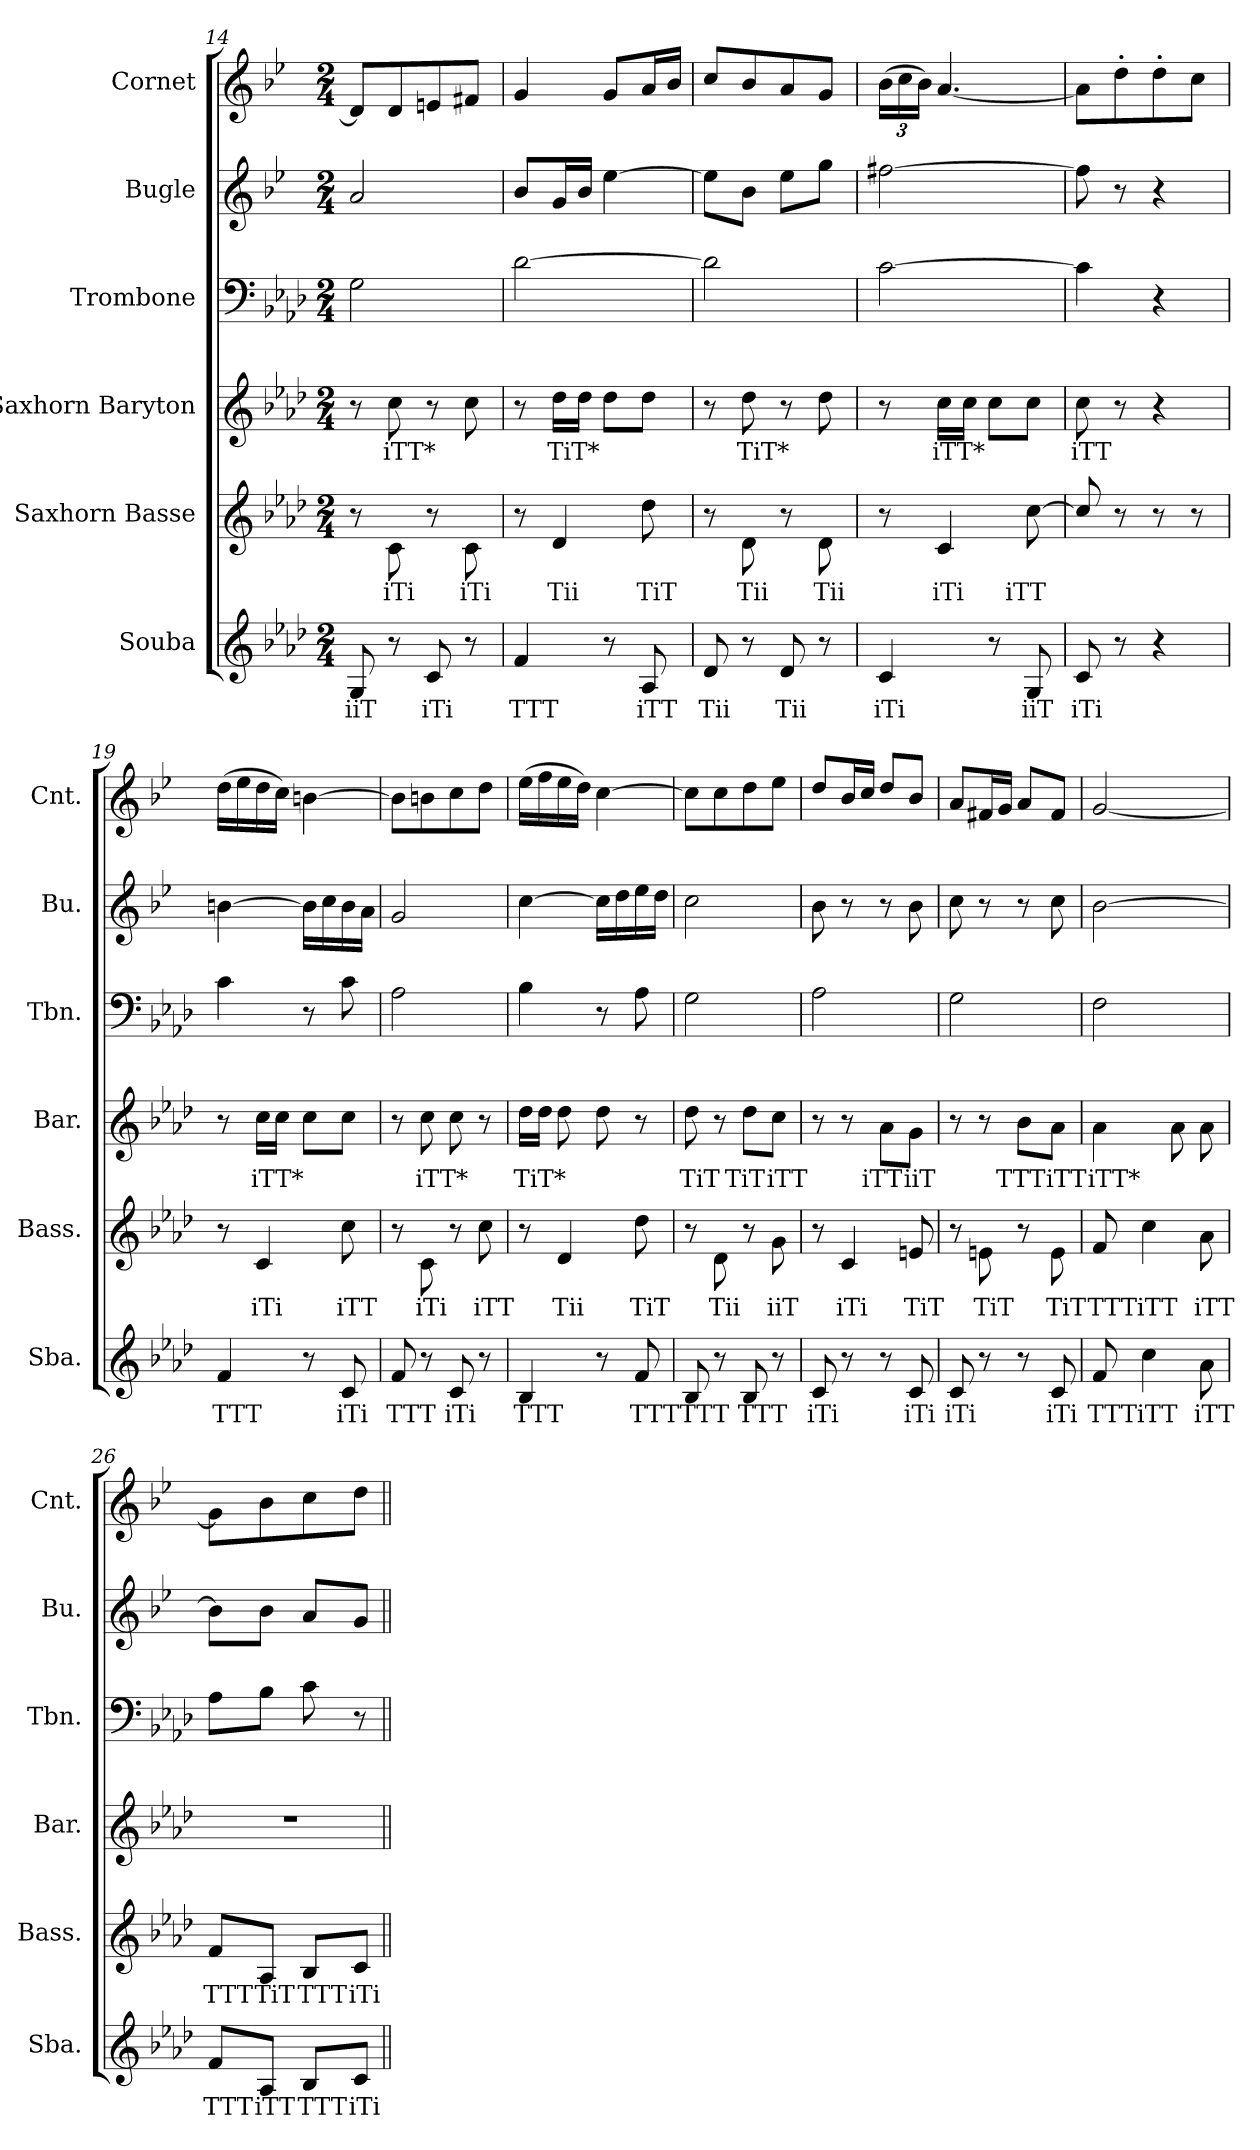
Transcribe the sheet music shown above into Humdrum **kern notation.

**kern	**text	**kern	**text	**kern	**text	**kern	**kern	**kern
*part6	*part6	*part5	*part5	*part4	*part4	*part3	*part2	*part1
*staff6	*staff6	*staff5	*staff5	*staff4	*staff4	*staff3	*staff2	*staff1
*I"Souba	*	*I"Saxhorn Basse	*	*I"Saxhorn Baryton	*	*I"Trombone	*I"Bugle	*I"Cornet
*I'Sba.	*	*I'Bass.	*	*I'Bar.	*	*I'Tbn.	*I'Bu.	*I'Cnt.
*clefG2	*	*clefG2	*	*clefG2	*	*clefF4	*clefG2	*clefG2
*ITrd15c26	*	*ITrd8c14	*	*ITrd8c14	*	*	*ITrd1c2	*ITrd1c2
*k[b-e-a-d-]	*	*k[b-e-a-d-]	*	*k[b-e-a-d-]	*	*k[b-e-a-d-]	*k[b-e-a-d-]	*k[b-e-a-d-]
*M2/4	*	*M2/4	*	*M2/4	*	*M2/4	*M2/4	*M2/4
=14	=14	=14	=14	=14	=14	=14	=14	=14
!	!LO:LY:b	!	!	!	!	!	!	!
8GGG/	iiT	8r	.	8r	.	2G\	2g/	8c/L]
!	!	!	!LO:LY:b	!	!LO:LY:b	!	!	!
8r	.	8C\	iTi	8c\	iTT*	.	.	8c/
!	!LO:LY:b	!	!	!	!	!	!	!
8CC/	iTi	8r	.	8r	.	.	.	8dn/
!	!	!	!LO:LY:b	!	!	!	!	!
8r	.	8C\	iTi	8c\	.	.	.	8en/J
=15	=15	=15	=15	=15	=15	=15	=15	=15
!	!LO:LY:b	!	!	!	!	!	!	!
4FF/	TTT	8r	.	8r	.	[2d-\	8a-/L	4f/
!	!	!	!LO:LY:b	!	!LO:LY:b	!	!	!
.	.	4D-/	Tii	16d-\LL	TiT*	.	16f/L	.
.	.	.	.	16d-\JJ	.	.	16a-/JJ	.
8r	.	.	.	8d-\L	.	.	[4dd-\	8f/L
!	!LO:LY:b	!	!LO:LY:b	!	!	!	!	!
8AAA-/	iTT	8d-\	TiT	8d-\J	.	.	.	16g/L
.	.	.	.	.	.	.	.	16a-/JJ
=16	=16	=16	=16	=16	=16	=16	=16	=16
!	!LO:LY:b	!	!	!	!	!	!	!
8DD-/	Tii	8r	.	8r	.	2d-\]	8dd-\L]	8b-/L
!	!	!	!LO:LY:b	!	!LO:LY:b	!	!	!
8r	.	8D-\	Tii	8d-\	TiT*	.	8a-\J	8a-/
!	!LO:LY:b	!	!	!	!	!	!	!
8DD-/	Tii	8r	.	8r	.	.	8dd-\L	8g/
!	!	!	!LO:LY:b	!	!	!	!	!
8r	.	8D-\	Tii	8d-\	.	.	8ff\J	8f/J
!!LO:LB:g=z
=17	=17	=17	=17	=17	=17	=17	=17	=17
!	!LO:LY:b	!	!	!	!	!	!	!
*	*	*	*	*	*	*	*	*Xbrackettup
4CC/	iTi	8r	.	8r	.	[2c\	[2een\	(>24a-\LL
.	.	.	.	.	.	.	.	24b-\
.	.	.	.	.	.	.	.	24a-\JJ)
!	!	!	!LO:LY:b	!	!LO:LY:b	!	!	!
.	.	4C/	iTi	16c\LL	iTT*	.	.	[4.g/
.	.	.	.	16c\JJ	.	.	.	.
8r	.	.	.	8c\L	.	.	.	.
!	!LO:LY:b	!	!LO:LY:b	!	!	!	!	!
8GGG/	iiT	[8c\	iTT	8c\J	.	.	.	.
=18	=18	=18	=18	=18	=18	=18	=18	=18
!	!LO:LY:b	!	!	!	!LO:LY:b	!	!	!
8CC/	iTi	8c/]	.	8c\	iTT	4c\]	8ee\]	8g\L]
8r	.	8r	.	8r	.	.	8r	8cc'\
4r	.	8r	.	4r	.	4r	4r	8cc'\
.	.	8r	.	.	.	.	.	8b-\J
=19	=19	=19	=19	=19	=19	=19	=19	=19
!	!LO:LY:b	!	!	!	!	!	!	!
4FF/	TTT	8r	.	8r	.	4c\	[4an\	(>16cc\LL
.	.	.	.	.	.	.	.	16dd-\
!	!	!	!LO:LY:b	!	!LO:LY:b	!	!	!
.	.	4C/	iTi	16c\LL	iTT*	.	.	16cc\
.	.	.	.	16c\JJ	.	.	.	16b-\JJ)
8r	.	.	.	8c\L	.	8r	16a\LL]	[4an\
.	.	.	.	.	.	.	16b-\	.
!	!LO:LY:b	!	!LO:LY:b	!	!	!	!	!
8CC/	iTi	8c\	iTT	8c\J	.	8c\	16a\	.
.	.	.	.	.	.	.	16g\JJ	.
=20	=20	=20	=20	=20	=20	=20	=20	=20
!	!LO:LY:b	!	!	!	!	!	!	!
8FF/	TTT	8r	.	8r	.	2A-\	2f/	8a\L]
!	!	!	!LO:LY:b	!	!LO:LY:b	!	!	!
8r	.	8C\	iTi	8c\	iTT*	.	.	8an\
!	!LO:LY:b	!	!	!	!	!	!	!
8CC/	iTi	8r	.	8c\	.	.	.	8b-\
!	!	!	!LO:LY:b	!	!	!	!	!
8r	.	8c\	iTT	8r	.	.	.	8cc\J
!!LO:PB:g=z
=21	=21	=21	=21	=21	=21	=21	=21	=21
!	!LO:LY:b	!	!	!	!LO:LY:b	!	!	!
4BBB-/	TTT	8r	.	16d-\LL	TiT*	4B-\	[4b-\	(>16dd-\LL
.	.	.	.	16d-\JJ	.	.	.	16ee-\
!	!	!	!LO:LY:b	!	!	!	!	!
.	.	4D-/	Tii	8d-\	.	.	.	16dd-\
.	.	.	.	.	.	.	.	16cc\JJ)
8r	.	.	.	8d-\	.	8r	16b-\LL]	[4b-\
.	.	.	.	.	.	.	16cc\	.
!	!LO:LY:b	!	!LO:LY:b	!	!	!	!	!
8FF/	TTT	8d-\	TiT	8r	.	8A-\	16dd-\	.
.	.	.	.	.	.	.	16cc\JJ	.
=22	=22	=22	=22	=22	=22	=22	=22	=22
!	!LO:LY:b	!	!	!	!LO:LY:b	!	!	!
8BBB-/	TTT	8r	.	8d-\	TiT	2G\	2b-\	8b-\L]
!	!	!	!LO:LY:b	!	!	!	!	!
8r	.	8D-\	Tii	8r	.	.	.	8b-\
!	!LO:LY:b	!	!	!	!LO:LY:b	!	!	!
8BBB-/	TTT	8r	.	8d-\L	TiT	.	.	8cc\
!	!	!	!LO:LY:b	!	!LO:LY:b	!	!	!
8r	.	8G\	iiT	8c\J	iTT	.	.	8dd-\J
=23	=23	=23	=23	=23	=23	=23	=23	=23
!	!LO:LY:b	!	!	!	!	!	!	!
8CC/	iTi	8r	.	8r	.	2A-\	8a-\	8cc/L
!	!	!	!LO:LY:b	!	!	!	!	!
8r	.	4C/	iTi	8r	.	.	8r	16a-/L
.	.	.	.	.	.	.	.	16b-/JJ
!	!	!	!	!	!LO:LY:b	!	!	!
8r	.	.	.	8A-\L	iTT	.	8r	8cc/L
!	!LO:LY:b	!	!LO:LY:b	!	!LO:LY:b	!	!	!
8CC/	iTi	8En/	TiT	8G\J	iiT	.	8a-\	8a-/J
=24	=24	=24	=24	=24	=24	=24	=24	=24
!	!LO:LY:b	!	!	!	!	!	!	!
8CC/	iTi	8r	.	8r	.	2G\	8b-\	8g/L
!	!	!	!LO:LY:b	!	!	!	!	!
8r	.	8En\	TiT	8r	.	.	8r	16en/L
.	.	.	.	.	.	.	.	16f/JJ
!	!	!	!	!	!LO:LY:b	!	!	!
8r	.	8r	.	8B-\L	TTT	.	8r	8g/L
!	!LO:LY:b	!	!LO:LY:b	!	!LO:LY:b	!	!	!
8CC/	iTi	8E\	TiT	8A-\J	iTT	.	8b-\	8e/J
!!LO:LB:g=z
=25	=25	=25	=25	=25	=25	=25	=25	=25
!	!LO:LY:b	!	!LO:LY:b	!	!LO:LY:b	!	!	!
8FF/	TTT	8F/	TTT	4A-\	iTT*	2F\	[2a-\	[2f/
!	!LO:LY:b	!	!LO:LY:b	!	!	!	!	!
4C\	iTT	4c\	iTT	.	.	.	.	.
.	.	.	.	8A-\	.	.	.	.
!	!LO:LY:b	!	!LO:LY:b	!	!	!	!	!
8AA-\	iTT	8A-\	iTT	8A-\	.	.	.	.
=26	=26	=26	=26	=26	=26	=26	=26	=26
!	!LO:LY:b	!	!LO:LY:b	!	!	!	!	!
8FF/L	TTT	8F/L	TTT	2r	.	8A-\L	8a-\L]	8f\L]
!	!LO:LY:b	!	!LO:LY:b	!	!	!	!	!
8AAA-/J	iTT	8AA-/J	TiT	.	.	8B-\J	8a-\J	8a-\
!	!LO:LY:b	!	!LO:LY:b	!	!	!	!	!
8BBB-/L	TTT	8BB-/L	TTT	.	.	8c\	8g/L	8b-\
!	!LO:LY:b	!	!LO:LY:b	!	!	!	!	!
8CC/J	iTi	8C/J	iTi	.	.	8r	8f/J	8cc\J
=||	=||	=||	=||	=||	=||	=||	=||	=||
*-	*-	*-	*-	*-	*-	*-	*-	*-
